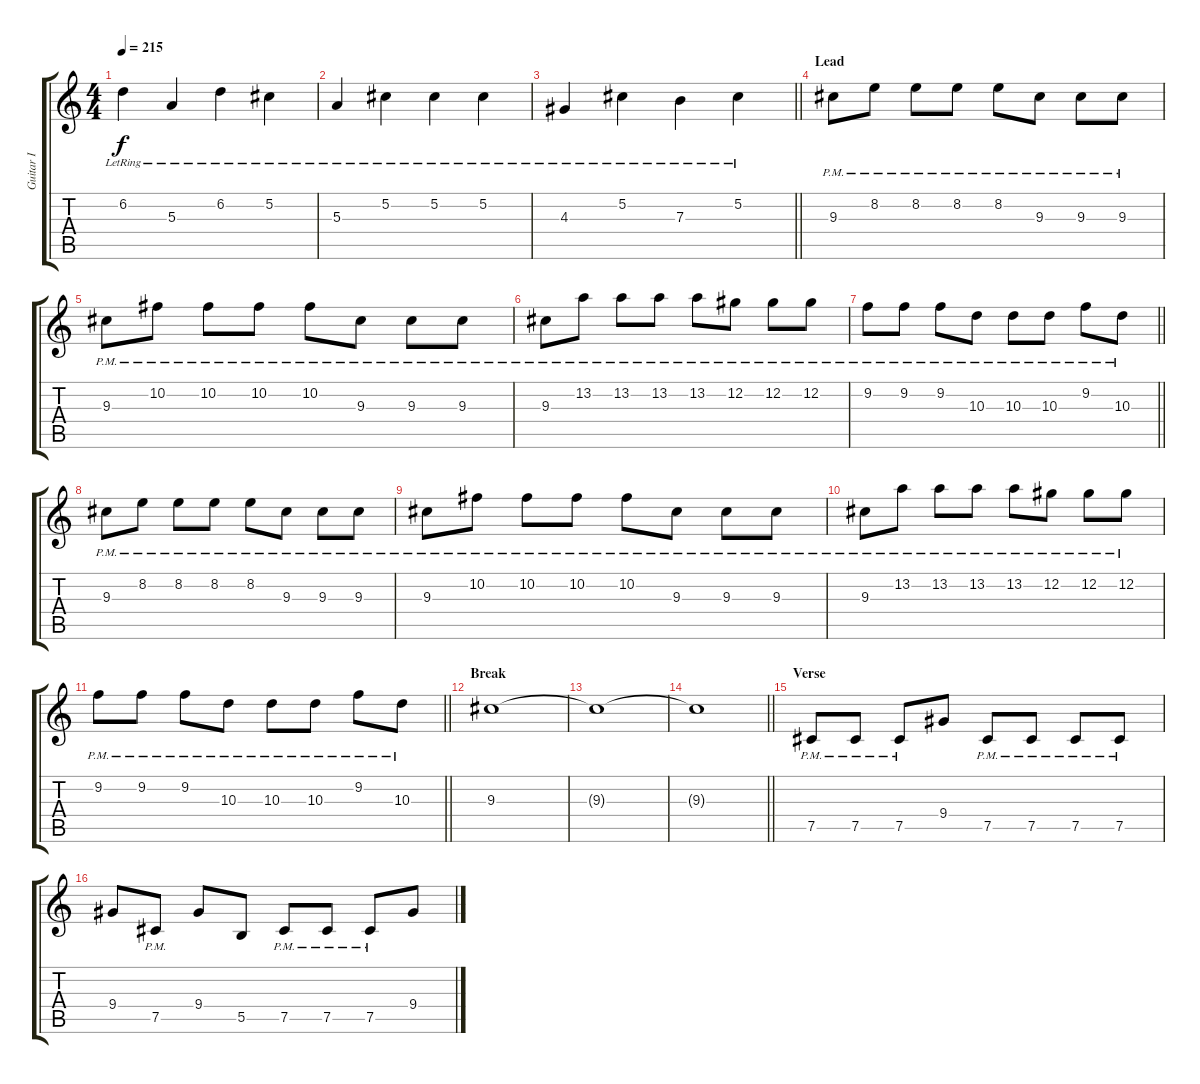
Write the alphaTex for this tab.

\track ("Guitar I" "Guitar I") {instrument distortionguitar}
\staff {score tabs}
\tuning (Db4 Ab3 E3 B2 Gb2 Db2) {hide}
\ts (4 4)
\tempo 215
\clef g2
\ks c
6.2{lr}.4{dy f} 5.3{lr}.4 6.2{lr}.4 5.2{lr}.4 |
5.3{lr}.4 5.2{lr}.4 5.2{lr}.4 5.2{lr}.4 |
\barLineRight lightlight
4.3{lr}.4 5.2{lr}.4 7.3{lr}.4 5.2{lr}.4 |
\section ("" "Lead")
9.3{pm}.8 8.2{pm}.8 8.2{pm}.8 8.2{pm}.8 8.2{pm}.8 9.3{pm}.8 9.3{pm}.8 9.3{pm}.8 |
9.3{pm}.8 10.2{pm}.8 10.2{pm}.8 10.2{pm}.8 10.2{pm}.8 9.3{pm}.8 9.3{pm}.8 9.3{pm}.8 |
9.3{pm}.8 13.2{pm}.8 13.2{pm}.8 13.2{pm}.8 13.2{pm}.8 12.2{pm}.8 12.2{pm}.8 12.2{pm}.8 |
\barLineRight lightlight
9.2{pm}.8 9.2{pm}.8 9.2{pm}.8 10.3{pm}.8 10.3{pm}.8 10.3{pm}.8 9.2{pm}.8 10.3{pm}.8 |
\section ("" "")
9.3{pm}.8 8.2{pm}.8 8.2{pm}.8 8.2{pm}.8 8.2{pm}.8 9.3{pm}.8 9.3{pm}.8 9.3{pm}.8 |
9.3{pm}.8 10.2{pm}.8 10.2{pm}.8 10.2{pm}.8 10.2{pm}.8 9.3{pm}.8 9.3{pm}.8 9.3{pm}.8 |
9.3{pm}.8 13.2{pm}.8 13.2{pm}.8 13.2{pm}.8 13.2{pm}.8 12.2{pm}.8 12.2{pm}.8 12.2{pm}.8 |
\barLineRight lightlight
9.2{pm}.8 9.2{pm}.8 9.2{pm}.8 10.3{pm}.8 10.3{pm}.8 10.3{pm}.8 9.2{pm}.8 10.3{pm}.8 |
\section ("" "Break")
9.3.1 |
9.3{t}.1 |
\barLineRight lightlight
9.3{t}.1 |
\section ("" "Verse")
7.5{pm}.8 7.5{pm}.8 7.5{pm}.8 9.4.8 7.5{pm}.8 7.5{pm}.8 7.5{pm}.8 7.5{pm}.8 |
9.4.8 7.5{pm}.8 9.4.8 5.5.8 7.5{pm}.8 7.5{pm}.8 7.5{pm}.8 9.4.8
